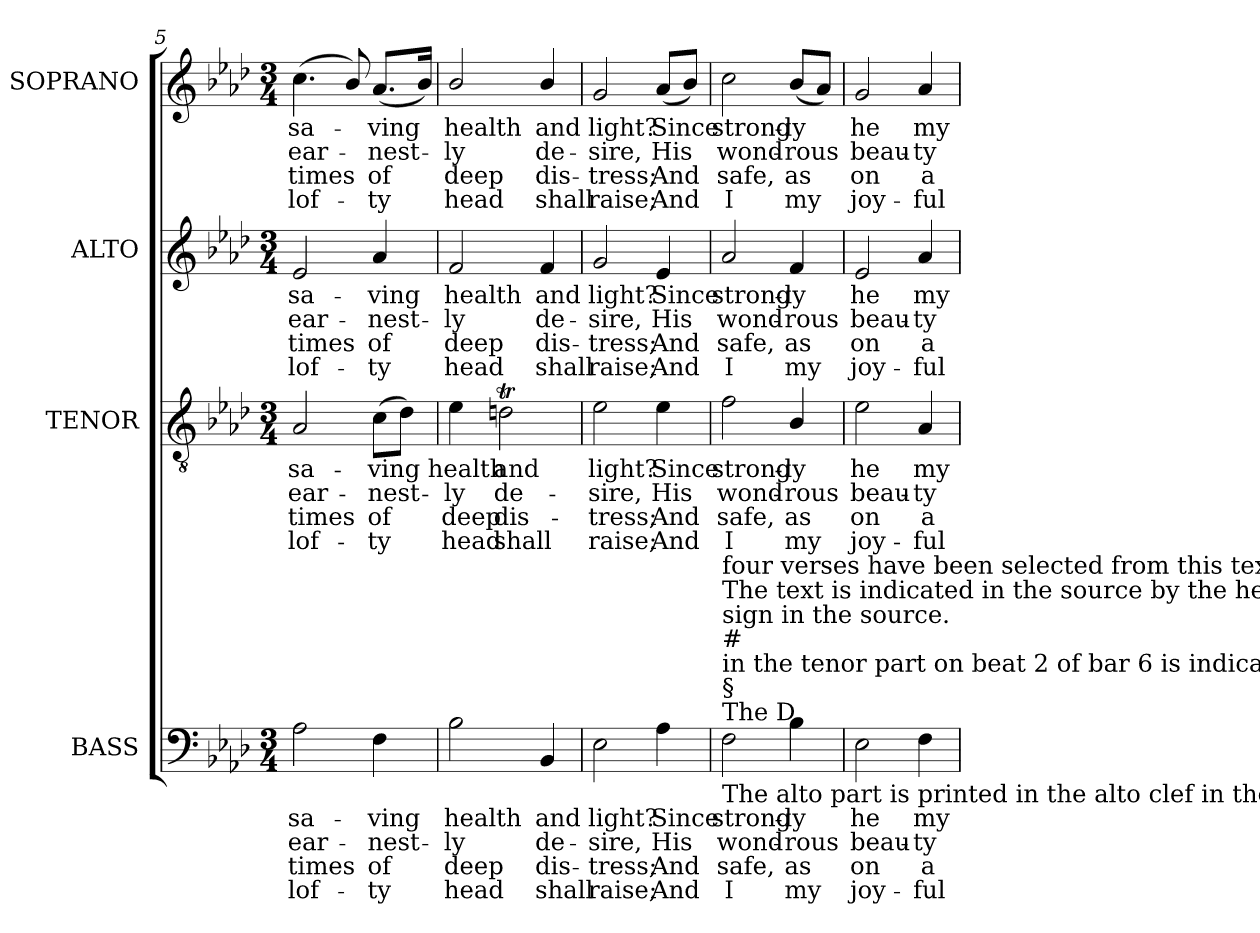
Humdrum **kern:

**kern	**text	**text	**text	**text	**kern	**text	**text	**text	**text	**kern	**text	**text	**text	**text	**kern	**text	**text	**text	**text
*part4	*part4	*part4	*part4	*part4	*part3	*part3	*part3	*part3	*part3	*part2	*part2	*part2	*part2	*part2	*part1	*part1	*part1	*part1	*part1
*staff4	*staff4	*staff4	*staff4	*staff4	*staff3	*staff3	*staff3	*staff3	*staff3	*staff2	*staff2	*staff2	*staff2	*staff2	*staff1	*staff1	*staff1	*staff1	*staff1
*I"BASS	*	*	*	*	*I"TENOR	*	*	*	*	*I"ALTO	*	*	*	*	*I"SOPRANO	*	*	*	*
*I'B.	*	*	*	*	*I'T.	*	*	*	*	*I'A.	*	*	*	*	*I'S.	*	*	*	*
*clefF4	*	*	*	*	*clefGv2	*	*	*	*	*clefG2	*	*	*	*	*clefG2	*	*	*	*
*	*	*	*	*	*ITrd7c12	*	*	*	*	*	*	*	*	*	*	*	*	*	*
*k[b-e-a-d-]	*	*	*	*	*k[b-e-a-d-]	*	*	*	*	*k[b-e-a-d-]	*	*	*	*	*k[b-e-a-d-]	*	*	*	*
*A-:	*	*	*	*	*A-:	*	*	*	*	*A-:	*	*	*	*	*A-:	*	*	*	*
*M3/4	*	*	*	*	*M3/4	*	*	*	*	*M3/4	*	*	*	*	*M3/4	*	*	*	*
=5	=5	=5	=5	=5	=5	=5	=5	=5	=5	=5	=5	=5	=5	=5	=5	=5	=5	=5	=5
!	!LO:LY:b:color=#000000	!LO:LY:b:color=#000000	!LO:LY:b:color=#000000	!LO:LY:b:color=#000000	!	!	!	!	!	!	!	!	!	!	!	!	!	!	!
!	!	!	!	!	!	!LO:LY:b:color=#000000	!LO:LY:b:color=#000000	!LO:LY:b:color=#000000	!LO:LY:b:color=#000000	!	!	!	!	!	!	!	!	!	!
!	!	!	!	!	!	!	!	!	!	!	!LO:LY:b:color=#000000	!LO:LY:b:color=#000000	!LO:LY:b:color=#000000	!LO:LY:b:color=#000000	!	!	!	!	!
!	!	!	!	!	!	!	!	!	!	!	!	!	!	!	!	!LO:LY:b:color=#000000	!LO:LY:b:color=#000000	!LO:LY:b:color=#000000	!LO:LY:b:color=#000000
2A-i\	sa-	ear-	times	lof-	2AA-i/	sa-	ear-	times	lof-	2e-i/	sa-	ear-	times	lof-	(4.cci\	sa-	ear-	times	lof-
.	.	.	.	.	.	.	.	.	.	.	.	.	.	.	8b-i/)	.	.	.	.
!	!LO:LY:b:color=#000000	!LO:LY:b:color=#000000	!LO:LY:b:color=#000000	!LO:LY:b:color=#000000	!	!	!	!	!	!	!	!	!	!	!	!	!	!	!
!	!	!	!	!	!	!LO:LY:b:color=#000000	!LO:LY:b:color=#000000	!LO:LY:b:color=#000000	!LO:LY:b:color=#000000	!	!	!	!	!	!	!	!	!	!
!	!	!	!	!	!	!	!	!	!	!	!LO:LY:b:color=#000000	!LO:LY:b:color=#000000	!LO:LY:b:color=#000000	!LO:LY:b:color=#000000	!	!	!	!	!
!	!	!	!	!	!	!	!	!	!	!	!	!	!	!	!	!LO:LY:b:color=#000000	!LO:LY:b:color=#000000	!LO:LY:b:color=#000000	!LO:LY:b:color=#000000
4Fi\	-ving	-nest-	-of	ty	(8Ci\L	-ving	-nest-	-of	ty	4a-i/	-ving	-nest-	-of	ty	(8.a-i/L	-ving	-nest-	-of	ty
.	.	.	.	.	8D-i\J)	.	.	.	.	.	.	.	.	.	.	.	.	.	.
.	.	.	.	.	.	.	.	.	.	.	.	.	.	.	16b-i/Jk)	.	.	.	.
=6	=6	=6	=6	=6	=6	=6	=6	=6	=6	=6	=6	=6	=6	=6	=6	=6	=6	=6	=6
!	!LO:LY:b:color=#000000	!LO:LY:b:color=#000000	!LO:LY:b:color=#000000	!LO:LY:b:color=#000000	!	!	!	!	!	!	!	!	!	!	!	!	!	!	!
!	!	!	!	!	!	!LO:LY:b:color=#000000	!LO:LY:b:color=#000000	!LO:LY:b:color=#000000	!LO:LY:b:color=#000000	!	!	!	!	!	!	!	!	!	!
!	!	!	!	!	!	!	!	!	!	!	!LO:LY:b:color=#000000	!LO:LY:b:color=#000000	!LO:LY:b:color=#000000	!LO:LY:b:color=#000000	!	!	!	!	!
!	!	!	!	!	!	!	!	!	!	!	!	!	!	!	!	!LO:LY:b:color=#000000	!LO:LY:b:color=#000000	!LO:LY:b:color=#000000	!LO:LY:b:color=#000000
2B-i\	health	-ly	deep	head	4E-i\	health	-ly	deep	head	2fi/	health	-ly	deep	head	2b-i/	health	-ly	deep	head
!	!	!	!	!	!	!LO:LY:b:color=#000000	!LO:LY:b:color=#000000	!LO:LY:b:color=#000000	!LO:LY:b:color=#000000	!	!	!	!	!	!	!	!	!	!
.	.	.	.	.	2Dnti\	and	de-	dis-	-shall	.	.	.	.	.	.	.	.	.	.
!	!LO:LY:b:color=#000000	!LO:LY:b:color=#000000	!LO:LY:b:color=#000000	!LO:LY:b:color=#000000	!	!	!	!	!	!	!	!	!	!	!	!	!	!	!
!	!	!	!	!	!	!	!	!	!	!	!LO:LY:b:color=#000000	!LO:LY:b:color=#000000	!LO:LY:b:color=#000000	!LO:LY:b:color=#000000	!	!	!	!	!
!	!	!	!	!	!	!	!	!	!	!	!	!	!	!	!	!LO:LY:b:color=#000000	!LO:LY:b:color=#000000	!LO:LY:b:color=#000000	!LO:LY:b:color=#000000
4BB-i/	and	de-	dis-	-shall	.	.	.	.	.	4fi/	and	de-	dis-	-shall	4b-i/	and	de-	dis-	-shall
=7	=7	=7	=7	=7	=7	=7	=7	=7	=7	=7	=7	=7	=7	=7	=7	=7	=7	=7	=7
!	!LO:LY:b:color=#000000	!LO:LY:b:color=#000000	!LO:LY:b:color=#000000	!LO:LY:b:color=#000000	!	!	!	!	!	!	!	!	!	!	!	!	!	!	!
!	!	!	!	!	!	!LO:LY:b:color=#000000	!LO:LY:b:color=#000000	!LO:LY:b:color=#000000	!LO:LY:b:color=#000000	!	!	!	!	!	!	!	!	!	!
!	!	!	!	!	!	!	!	!	!	!	!LO:LY:b:color=#000000	!LO:LY:b:color=#000000	!LO:LY:b:color=#000000	!LO:LY:b:color=#000000	!	!	!	!	!
!	!	!	!	!	!	!	!	!	!	!	!	!	!	!	!	!LO:LY:b:color=#000000	!LO:LY:b:color=#000000	!LO:LY:b:color=#000000	!LO:LY:b:color=#000000
2E-i\	light?	-sire,	tress;	raise;	2E-i\	light?	-sire,	tress;	raise;	2gi/	light?	-sire,	tress;	raise;	2gi/	light?	-sire,	tress;	raise;
!	!LO:LY:b:color=#000000	!LO:LY:b:color=#000000	!LO:LY:b:color=#000000	!LO:LY:b:color=#000000	!	!	!	!	!	!	!	!	!	!	!	!	!	!	!
!	!	!	!	!	!	!LO:LY:b:color=#000000	!LO:LY:b:color=#000000	!LO:LY:b:color=#000000	!LO:LY:b:color=#000000	!	!	!	!	!	!	!	!	!	!
!	!	!	!	!	!	!	!	!	!	!	!LO:LY:b:color=#000000	!LO:LY:b:color=#000000	!LO:LY:b:color=#000000	!LO:LY:b:color=#000000	!	!	!	!	!
!	!	!	!	!	!	!	!	!	!	!	!	!	!	!	!	!LO:LY:b:color=#000000	!LO:LY:b:color=#000000	!LO:LY:b:color=#000000	!LO:LY:b:color=#000000
4A-i\	Since	His	And	And	4E-i\	Since	His	And	And	4e-i/	Since	His	And	And	(8a-i/L	Since	His	And	And
.	.	.	.	.	.	.	.	.	.	.	.	.	.	.	8b-i/J)	.	.	.	.
!!LO:LB:g=z
=8	=8	=8	=8	=8	=8	=8	=8	=8	=8	=8	=8	=8	=8	=8	=8	=8	=8	=8	=8
!	!LO:LY:b:color=#000000	!LO:LY:b:color=#000000	!LO:LY:b:color=#000000	!LO:LY:b:color=#000000	!	!	!	!	!	!	!	!	!	!	!	!	!	!	!
!	!	!	!	!	!	!LO:LY:b:color=#000000	!LO:LY:b:color=#000000	!LO:LY:b:color=#000000	!LO:LY:b:color=#000000	!	!	!	!	!	!	!	!	!	!
!	!	!	!	!	!	!	!	!	!	!	!LO:LY:b:color=#000000	!LO:LY:b:color=#000000	!LO:LY:b:color=#000000	!LO:LY:b:color=#000000	!	!	!	!	!
!LO:TX:b:t=The alto part is printed in the alto clef in the source.	!	!	!	!	!	!	!	!	!	!	!	!	!	!	!	!	!	!	!
!LO:TX:t=The D	!	!	!	!	!	!	!	!	!	!	!	!	!	!	!	!	!	!	!
!LO:TX:t=§	!	!	!	!	!	!	!	!	!	!	!	!	!	!	!	!	!	!	!
!LO:TX:t=in the tenor part on beat 2 of bar 6 is indicated with a	!	!	!	!	!	!	!	!	!	!	!	!	!	!	!	!	!	!	!
!LO:TX:t=#	!	!	!	!	!	!	!	!	!	!	!	!	!	!	!	!	!	!	!
!LO:TX:t=sign in the source.	!	!	!	!	!	!	!	!	!	!	!	!	!	!	!	!	!	!	!
!LO:TX:t=The text is indicated in the source by the heading ‘Ps. 27th.’ and the opening words, ‘Whom should I fear &c.’&colon;	!	!	!	!	!	!	!	!	!	!	!	!	!	!	!	!	!	!	!
!LO:TX:t=four verses have been selected from this text and underlaid editorially.	!	!	!	!	!	!	!	!	!	!	!	!	!	!	!	!	!	!	!
!	!	!	!	!	!	!	!	!	!	!	!	!	!	!	!	!LO:LY:b:color=#000000	!LO:LY:b:color=#000000	!LO:LY:b:color=#000000	!LO:LY:b:color=#000000
2Fi\	strong-	wond-	safe,	I	2Fi\	strong-	wond-	safe,	I	2a-i/	strong-	wond-	safe,	I	2cci\	strong-	wond-	safe,	I
!	!LO:LY:b:color=#000000	!LO:LY:b:color=#000000	!LO:LY:b:color=#000000	!LO:LY:b:color=#000000	!	!	!	!	!	!	!	!	!	!	!	!	!	!	!
!	!	!	!	!	!	!LO:LY:b:color=#000000	!LO:LY:b:color=#000000	!LO:LY:b:color=#000000	!LO:LY:b:color=#000000	!	!	!	!	!	!	!	!	!	!
!	!	!	!	!	!	!	!	!	!	!	!LO:LY:b:color=#000000	!LO:LY:b:color=#000000	!LO:LY:b:color=#000000	!LO:LY:b:color=#000000	!	!	!	!	!
!	!	!	!	!	!	!	!	!	!	!	!	!	!	!	!	!LO:LY:b:color=#000000	!LO:LY:b:color=#000000	!LO:LY:b:color=#000000	!LO:LY:b:color=#000000
4B-i\	-ly	-rous	as	my	4BB-i/	-ly	-rous	as	my	4fi/	-ly	-rous	as	my	(8b-i/L	-ly	-rous	as	my
.	.	.	.	.	.	.	.	.	.	.	.	.	.	.	8a-i/J)	.	.	.	.
=9	=9	=9	=9	=9	=9	=9	=9	=9	=9	=9	=9	=9	=9	=9	=9	=9	=9	=9	=9
!	!LO:LY:b:color=#000000	!LO:LY:b:color=#000000	!LO:LY:b:color=#000000	!LO:LY:b:color=#000000	!	!	!	!	!	!	!	!	!	!	!	!	!	!	!
!	!	!	!	!	!	!LO:LY:b:color=#000000	!LO:LY:b:color=#000000	!LO:LY:b:color=#000000	!LO:LY:b:color=#000000	!	!	!	!	!	!	!	!	!	!
!	!	!	!	!	!	!	!	!	!	!	!LO:LY:b:color=#000000	!LO:LY:b:color=#000000	!LO:LY:b:color=#000000	!LO:LY:b:color=#000000	!	!	!	!	!
!	!	!	!	!	!	!	!	!	!	!	!	!	!	!	!	!LO:LY:b:color=#000000	!LO:LY:b:color=#000000	!LO:LY:b:color=#000000	!LO:LY:b:color=#000000
2E-i\	he	beau-	on	joy-	2E-i\	he	beau-	on	joy-	2e-i/	he	beau-	on	joy-	2gi/	he	beau-	on	joy-
!	!LO:LY:b:color=#000000	!LO:LY:b:color=#000000	!LO:LY:b:color=#000000	!LO:LY:b:color=#000000	!	!	!	!	!	!	!	!	!	!	!	!	!	!	!
!	!	!	!	!	!	!LO:LY:b:color=#000000	!LO:LY:b:color=#000000	!LO:LY:b:color=#000000	!LO:LY:b:color=#000000	!	!	!	!	!	!	!	!	!	!
!	!	!	!	!	!	!	!	!	!	!	!LO:LY:b:color=#000000	!LO:LY:b:color=#000000	!LO:LY:b:color=#000000	!LO:LY:b:color=#000000	!	!	!	!	!
!	!	!	!	!	!	!	!	!	!	!	!	!	!	!	!	!LO:LY:b:color=#000000	!LO:LY:b:color=#000000	!LO:LY:b:color=#000000	!LO:LY:b:color=#000000
4Fi\	my	-ty	-a	ful	4AA-i/	my	-ty	-a	ful	4a-i/	my	-ty	-a	ful	4a-i/	my	-ty	-a	ful
=	=	=	=	=	=	=	=	=	=	=	=	=	=	=	=	=	=	=	=
*-	*-	*-	*-	*-	*-	*-	*-	*-	*-	*-	*-	*-	*-	*-	*-	*-	*-	*-	*-
